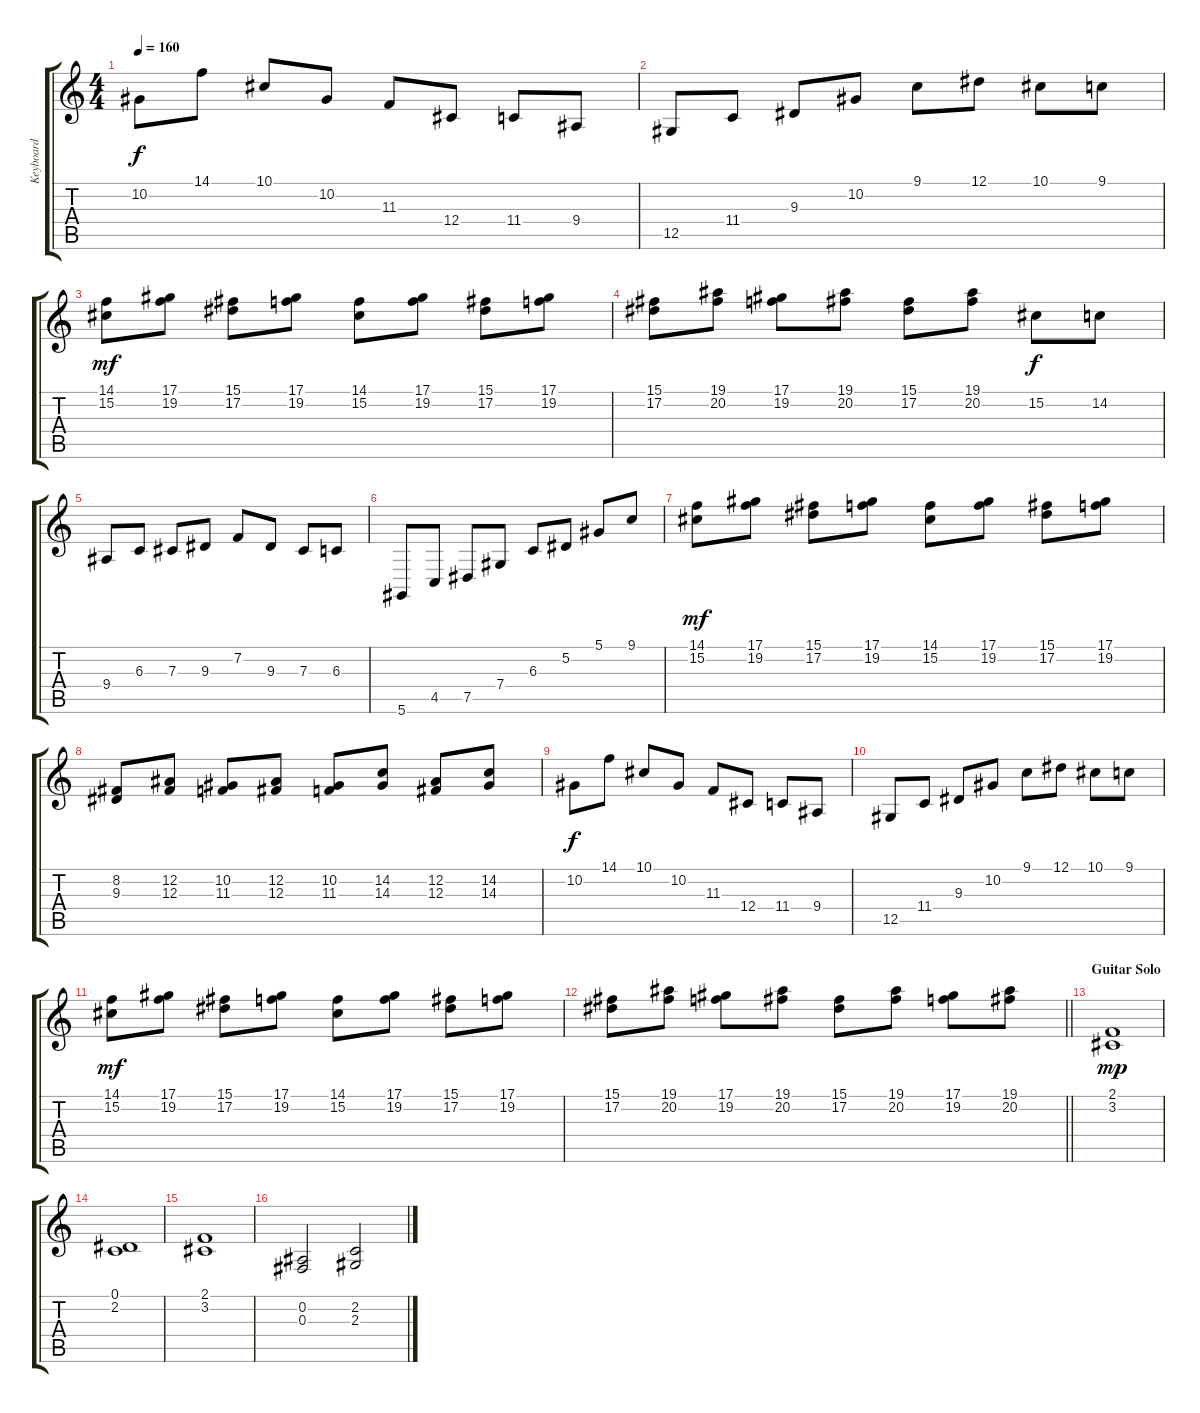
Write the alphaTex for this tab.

\track ("Keyboard" "Keyboard") {instrument stringensemble1}
\staff {score tabs}
\tuning (Eb4 Bb3 Gb3 Db3 Ab2 Eb2) {hide}
\ts (4 4)
\tempo 160
\clef g2
\ks c
10.2.8{dy f} 14.1.8 10.1.8 10.2.8 11.3.8 12.4.8 11.4.8 9.4.8 |
12.5.8 11.4.8 9.3.8 10.2.8 9.1.8 12.1.8 10.1.8 9.1.8 |
(14.1 15.2).8{dy mf} (17.1 19.2).8 (15.1 17.2).8 (17.1 19.2).8 (14.1 15.2).8 (17.1 19.2).8 (15.1 17.2).8 (17.1 19.2).8 |
(15.1 17.2).8 (19.1 20.2).8 (17.1 19.2).8 (19.1 20.2).8 (15.1 17.2).8 (19.1 20.2).8 15.2.8{dy f} 14.2.8 |
9.4.8 6.3.8 7.3.8 9.3.8 7.2.8 9.3.8 7.3.8 6.3.8 |
5.6.8 4.5.8 7.5.8 7.4.8 6.3.8 5.2.8 5.1.8 9.1.8 |
(14.1 15.2).8{dy mf} (17.1 19.2).8 (15.1 17.2).8 (17.1 19.2).8 (14.1 15.2).8 (17.1 19.2).8 (15.1 17.2).8 (17.1 19.2).8 |
(8.2 9.3).8 (12.2 12.3).8 (10.2 11.3).8 (12.2 12.3).8 (10.2 11.3).8 (14.2 14.3).8 (12.2 12.3).8 (14.2 14.3).8 |
10.2.8{dy f} 14.1.8 10.1.8 10.2.8 11.3.8 12.4.8 11.4.8 9.4.8 |
12.5.8 11.4.8 9.3.8 10.2.8 9.1.8 12.1.8 10.1.8 9.1.8 |
(14.1 15.2).8{dy mf} (17.1 19.2).8 (15.1 17.2).8 (17.1 19.2).8 (14.1 15.2).8 (17.1 19.2).8 (15.1 17.2).8 (17.1 19.2).8 |
\barLineRight lightlight
(15.1 17.2).8 (19.1 20.2).8 (17.1 19.2).8 (19.1 20.2).8 (15.1 17.2).8 (19.1 20.2).8 (17.1 19.2).8 (19.1 20.2).8 |
\section ("" "Guitar Solo")
(2.1 3.2).1{dy mp} |
(0.1 2.2).1 |
(2.1 3.2).1 |
(0.2 0.3).2 (2.2 2.3).2
